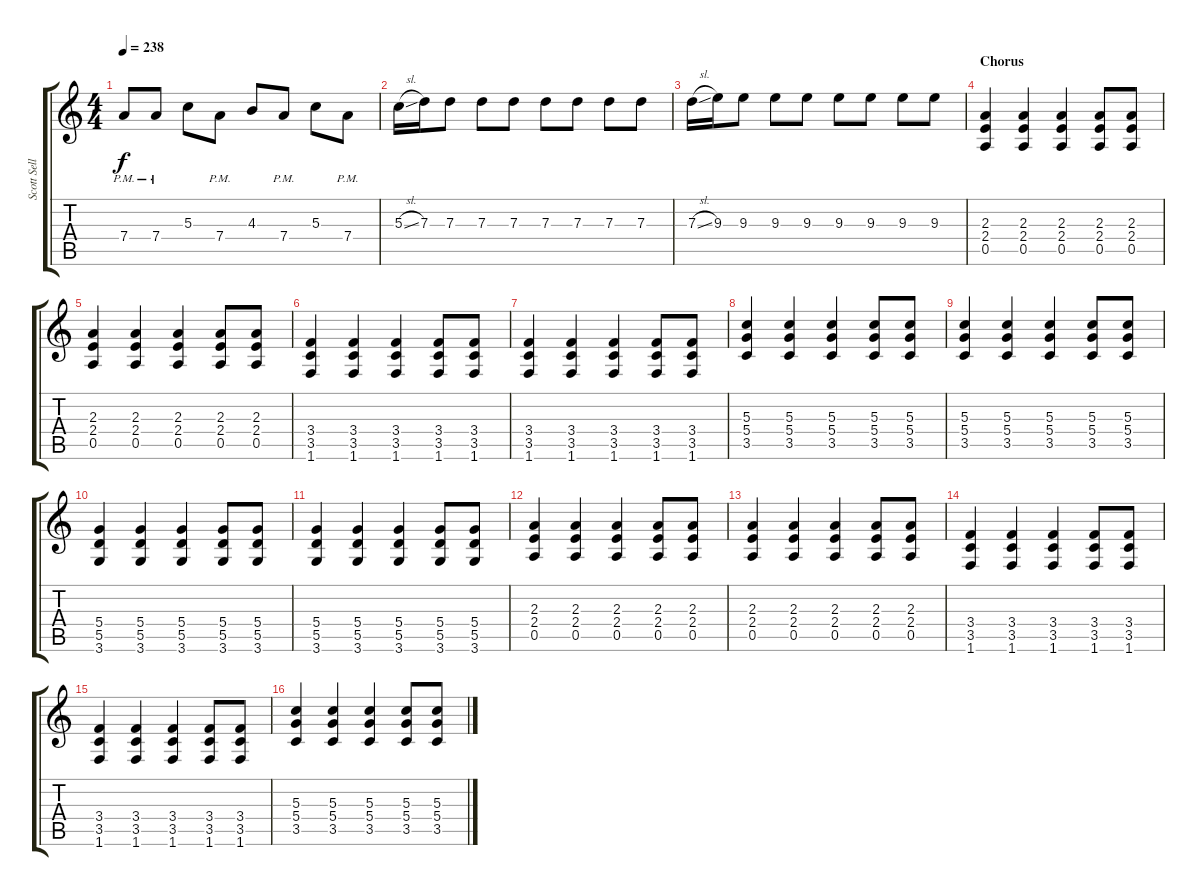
\track ("Scott Sellers" "Scott Sell") {instrument electricguitarclean}
\staff {score tabs}
\tuning (E4 B3 G3 D3 A2 E2) {hide}
\ts (4 4)
\tempo 238
\clef g2
\ks c
7.4{pm}.8{dy f} 7.4{pm}.8 5.3.8 7.4{pm}.8 4.3.8 7.4{pm}.8 5.3.8 7.4{pm}.8 |
5.3{sl}.16 7.3.16 7.3.8 7.3.8 7.3.8 7.3.8 7.3.8 7.3.8 7.3.8 |
7.3{sl}.16 9.3.16 9.3.8 9.3.8 9.3.8 9.3.8 9.3.8 9.3.8 9.3.8 |
\section ("" "Chorus")
(2.3 2.4 0.5).4 (2.3 2.4 0.5).4 (2.3 2.4 0.5).4 (2.3 2.4 0.5).8 (2.3 2.4 0.5).8 |
(2.3 2.4 0.5).4 (2.3 2.4 0.5).4 (2.3 2.4 0.5).4 (2.3 2.4 0.5).8 (2.3 2.4 0.5).8 |
(3.4 3.5 1.6).4 (3.4 3.5 1.6).4 (3.4 3.5 1.6).4 (3.4 3.5 1.6).8 (3.4 3.5 1.6).8 |
(3.4 3.5 1.6).4 (3.4 3.5 1.6).4 (3.4 3.5 1.6).4 (3.4 3.5 1.6).8 (3.4 3.5 1.6).8 |
(5.3 5.4 3.5).4 (5.3 5.4 3.5).4 (5.3 5.4 3.5).4 (5.3 5.4 3.5).8 (5.3 5.4 3.5).8 |
(5.3 5.4 3.5).4 (5.3 5.4 3.5).4 (5.3 5.4 3.5).4 (5.3 5.4 3.5).8 (5.3 5.4 3.5).8 |
(5.4 5.5 3.6).4 (5.4 5.5 3.6).4 (5.4 5.5 3.6).4 (5.4 5.5 3.6).8 (5.4 5.5 3.6).8 |
(5.4 5.5 3.6).4 (5.4 5.5 3.6).4 (5.4 5.5 3.6).4 (5.4 5.5 3.6).8 (5.4 5.5 3.6).8 |
(2.3 2.4 0.5).4 (2.3 2.4 0.5).4 (2.3 2.4 0.5).4 (2.3 2.4 0.5).8 (2.3 2.4 0.5).8 |
(2.3 2.4 0.5).4 (2.3 2.4 0.5).4 (2.3 2.4 0.5).4 (2.3 2.4 0.5).8 (2.3 2.4 0.5).8 |
(3.4 3.5 1.6).4 (3.4 3.5 1.6).4 (3.4 3.5 1.6).4 (3.4 3.5 1.6).8 (3.4 3.5 1.6).8 |
(3.4 3.5 1.6).4 (3.4 3.5 1.6).4 (3.4 3.5 1.6).4 (3.4 3.5 1.6).8 (3.4 3.5 1.6).8 |
(5.3 5.4 3.5).4 (5.3 5.4 3.5).4 (5.3 5.4 3.5).4 (5.3 5.4 3.5).8 (5.3 5.4 3.5).8
